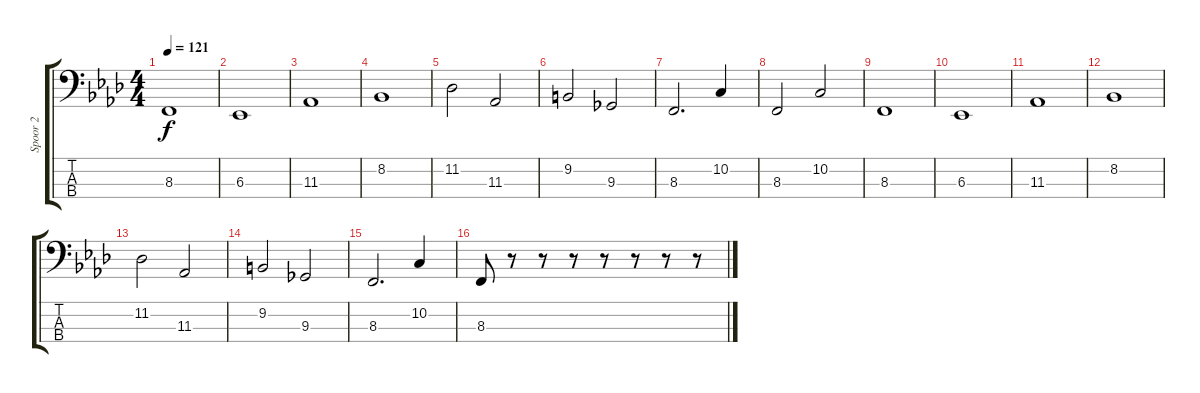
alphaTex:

\track ("Spoor 2" "Spoor 2") {instrument acousticbass}
\staff {score tabs}
\tuning (G1 D1 A0 E0) {hide}
\ts (4 4)
\tempo 121
\clef f4
\ks ab
8.3.1{dy f instrument acousticbass} |
6.3.1 |
11.3.1 |
8.2.1 |
11.2.2 11.3.2 |
9.2.2 9.3.2 |
8.3.2{d} 10.2.4 |
8.3.2 10.2.2 |
8.3.1 |
6.3.1 |
11.3.1 |
8.2.1 |
11.2.2 11.3.2 |
9.2.2 9.3.2 |
8.3.2{d} 10.2.4 |
8.3.8 r.8 r.8 r.8 r.8 r.8 r.8 r.8
